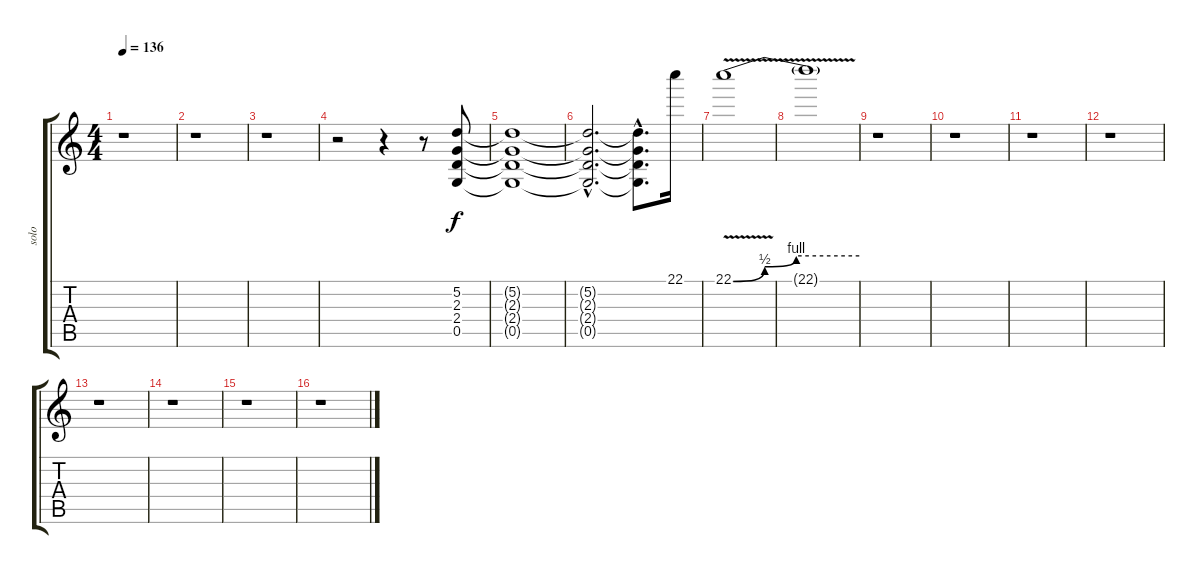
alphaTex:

\track ("solo" "solo") {instrument distortionguitar}
\staff {score tabs}
\tuning (D4 A3 F3 C3 G2 D2) {hide}
\ts (4 4)
\tempo 136
\clef g2
\ks c
r.1{dy f instrument distortionguitar} |
r.1 |
r.1 |
r.2 r.4 r.8 (5.2 2.3 2.4 0.5).8 |
(5.2{t} 2.3{t} 2.4{t} 0.5{t}).1 |
(5.2{hac t} 2.3{hac t} 2.4{hac t} 0.5{hac t}).2{d} (5.2{hac t} 2.3{hac t} 2.4{hac t} 0.5{hac t}).8{d} 22.1.16 |
22.1{be (custom 0 0 15 2 30 4 60 4) v}.1 |
22.1{t}.1 |
r.1 |
r.1 |
r.1 |
r.1 |
r.1 |
r.1 |
r.1 |
r.1
